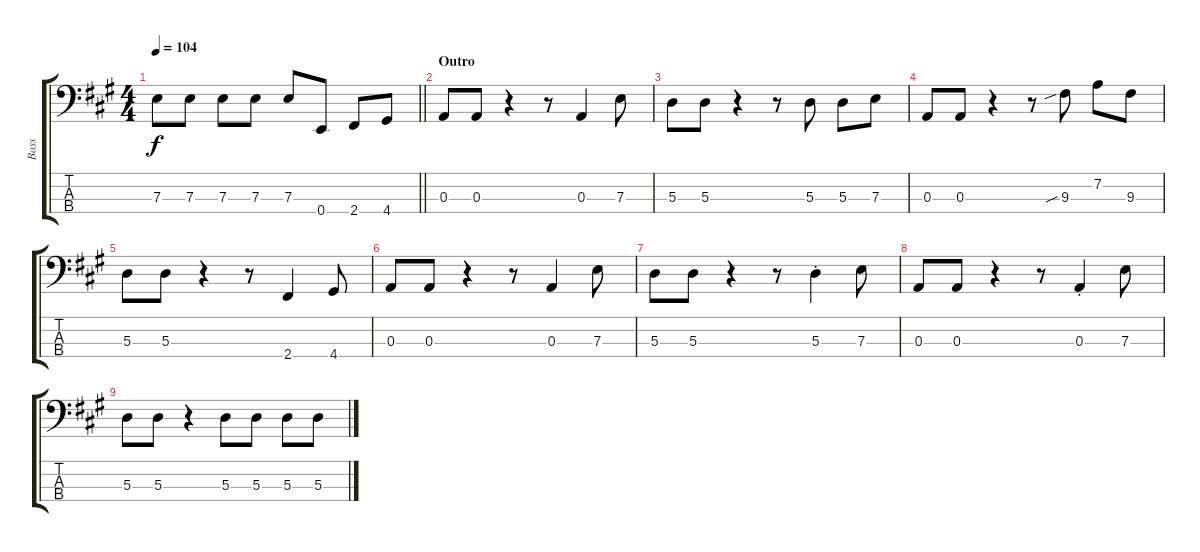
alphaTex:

\track ("Bass" "Bass") {instrument electricbassfinger}
\staff {score tabs}
\tuning (G2 D2 A1 E1) {hide}
\ts (4 4)
\tempo 104
\clef f4
\barLineRight lightlight
\ks a
7.3.8{dy f} 7.3.8 7.3.8 7.3.8 7.3.8 0.4.8 2.4.8 4.4.8 |
\section ("" "Outro")
0.3.8 0.3.8 r.4 r.8 0.3.4 7.3.8 |
5.3.8 5.3.8 r.4 r.8 5.3.8 5.3.8 7.3.8 |
0.3.8 0.3.8 r.4 r.8 9.3{sib}.8 7.2.8 9.3.8 |
5.3.8 5.3.8 r.4 r.8 2.4.4 4.4.8 |
0.3.8 0.3.8 r.4 r.8 0.3.4 7.3.8 |
5.3.8 5.3.8 r.4 r.8 5.3{st}.4 7.3.8 |
0.3.8 0.3.8 r.4 r.8 0.3{st}.4 7.3.8 |
5.3.8 5.3.8 r.4 5.3.8 5.3.8 5.3.8 5.3.8
